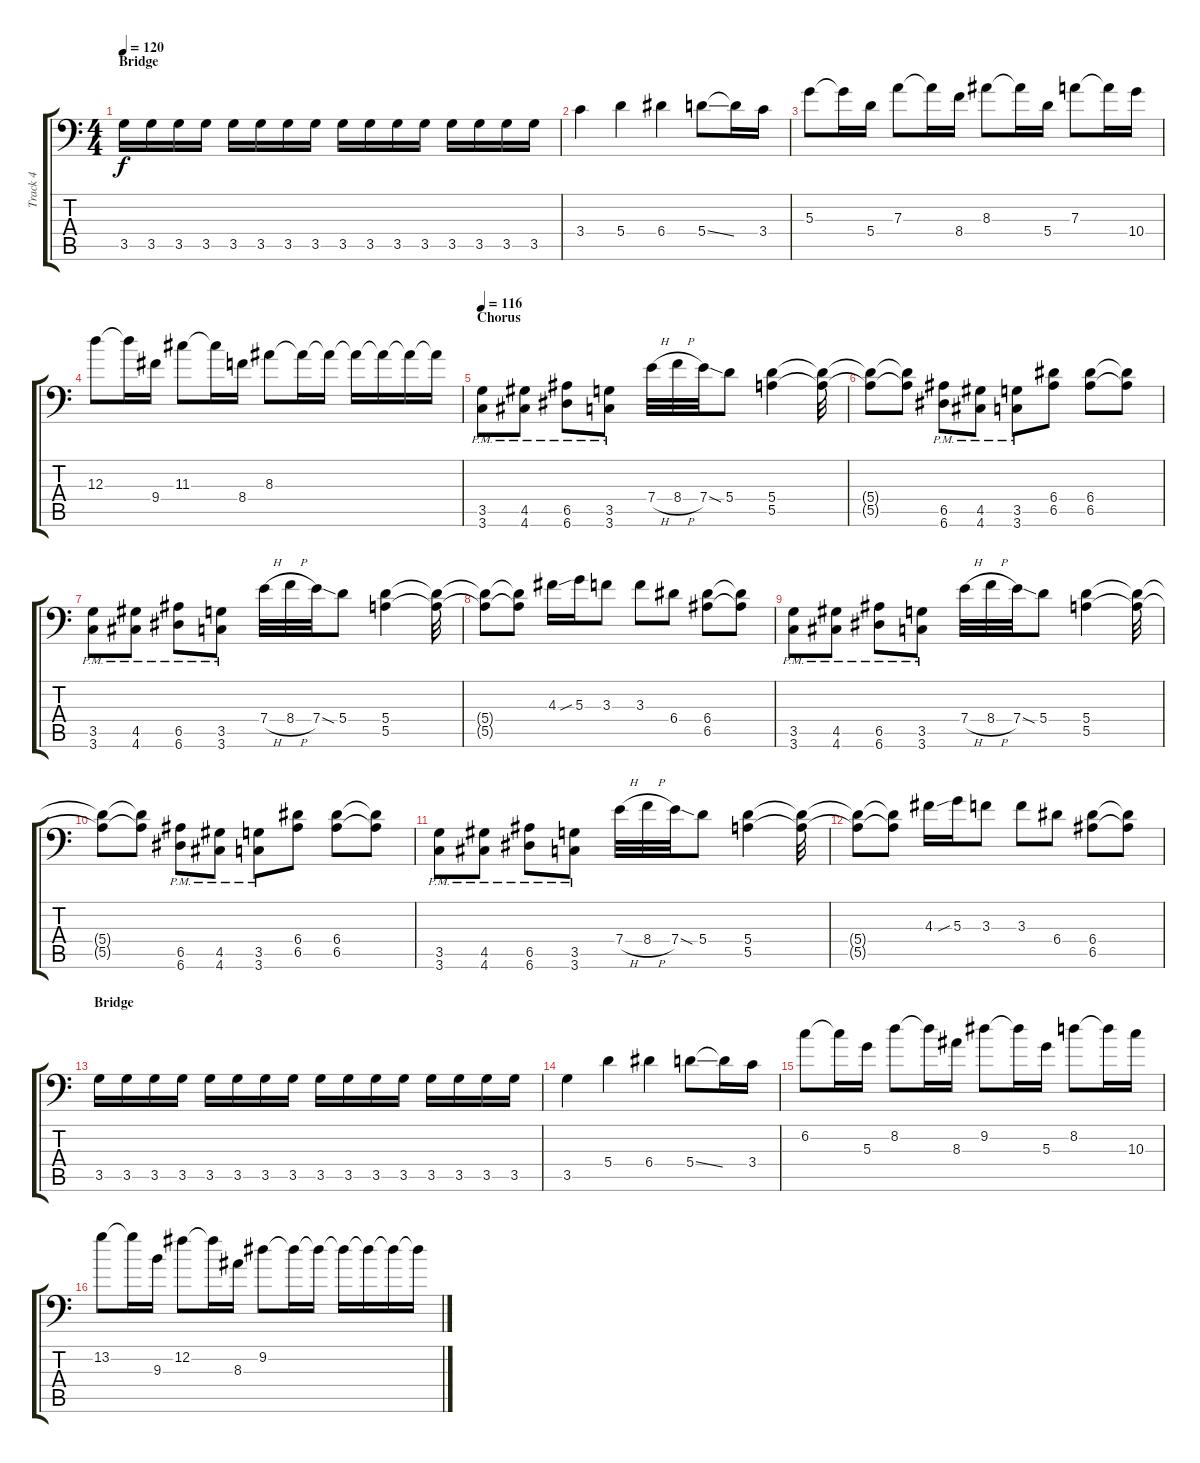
\track ("Track 4" "Track 4") {instrument overdrivenguitar}
\staff {score tabs}
\tuning (B3 Gb3 D3 A2 E2 A1) {hide}
\ts (4 4)
\section ("" "Bridge")
\tempo 120
\clef f4
\ks c
3.5.16{dy f} 3.5.16 3.5.16 3.5.16 3.5.16 3.5.16 3.5.16 3.5.16 3.5.16 3.5.16 3.5.16 3.5.16 3.5.16 3.5.16 3.5.16 3.5.16 |
3.4.4 5.4.4 6.4.4 5.4{ss}.8 5.4{t}.16 3.4.16 |
5.3.8 5.3{t}.16 5.4.16 7.3.8 7.3{t}.16 8.4.16 8.3.8 8.3{t}.16 5.4.16 7.3.8 7.3{t}.16 10.4.16 |
12.3.8 12.3{t}.16 9.4.16 11.3.8 11.3{t}.16 8.4.16 8.3.8 8.3{t}.16 8.3{t}.16 8.3{t}.16 8.3{t}.16 8.3{t}.16 8.3{t}.16 |
\section ("" "Chorus")
\tempo 116
(3.5{pm} 3.6{pm}).8 (4.5{pm} 4.6{pm}).8 (6.5{pm} 6.6{pm}).8 (3.5{pm} 3.6{pm}).8 7.4{h}.32 8.4{h}.32 7.4{sod}.32 5.4.8 (5.4 5.5).4 (5.4{t} 5.5{t}).32 |
(5.4{t} 5.5{t}).8 (5.4{t} 5.5{t}).8 (6.5{pm} 6.6{pm}).8 (4.5{pm} 4.6{pm}).8 (3.5{pm} 3.6{pm}).8 (6.4 6.5).8 (6.4 6.5).8 (6.4{t} 6.5{t}).8 |
(3.5{pm} 3.6{pm}).8 (4.5{pm} 4.6{pm}).8 (6.5{pm} 6.6{pm}).8 (3.5{pm} 3.6{pm}).8 7.4{h}.32 8.4{h}.32 7.4{sod}.32 5.4.8 (5.4 5.5).4 (5.4{t} 5.5{t}).32 |
(5.4{t} 5.5{t}).8 (5.4{t} 5.5{t}).8 4.3.16 5.3{sib}.16 3.3.8 3.3.8 6.4.8 (6.4 6.5).8 (6.4{t} 6.5{t}).8 |
(3.5{pm} 3.6{pm}).8 (4.5{pm} 4.6{pm}).8 (6.5{pm} 6.6{pm}).8 (3.5{pm} 3.6{pm}).8 7.4{h}.32 8.4{h}.32 7.4{sod}.32 5.4.8 (5.4 5.5).4 (5.4{t} 5.5{t}).32 |
(5.4{t} 5.5{t}).8 (5.4{t} 5.5{t}).8 (6.5{pm} 6.6{pm}).8 (4.5{pm} 4.6{pm}).8 (3.5{pm} 3.6{pm}).8 (6.4 6.5).8 (6.4 6.5).8 (6.4{t} 6.5{t}).8 |
(3.5{pm} 3.6{pm}).8 (4.5{pm} 4.6{pm}).8 (6.5{pm} 6.6{pm}).8 (3.5{pm} 3.6{pm}).8 7.4{h}.32 8.4{h}.32 7.4{sod}.32 5.4.8 (5.4 5.5).4 (5.4{t} 5.5{t}).32 |
(5.4{t} 5.5{t}).8 (5.4{t} 5.5{t}).8 4.3.16 5.3{sib}.16 3.3.8 3.3.8 6.4.8 (6.4 6.5).8 (6.4{t} 6.5{t}).8 |
\section ("" "Bridge")
3.5.16 3.5.16 3.5.16 3.5.16 3.5.16 3.5.16 3.5.16 3.5.16 3.5.16 3.5.16 3.5.16 3.5.16 3.5.16 3.5.16 3.5.16 3.5.16 |
3.5.4 5.4.4 6.4.4 5.4{ss}.8 5.4{t}.16 3.4.16 |
6.2.8 6.2{t}.16 5.3.16 8.2.8 8.2{t}.16 8.3.16 9.2.8 9.2{t}.16 5.3.16 8.2.8 8.2{t}.16 10.3.16 |
13.2.8 13.2{t}.16 9.3.16 12.2.8 12.2{t}.16 8.3.16 9.2.8 9.2{t}.16 9.2{t}.16 9.2{t}.16 9.2{t}.16 9.2{t}.16 9.2{t}.16
